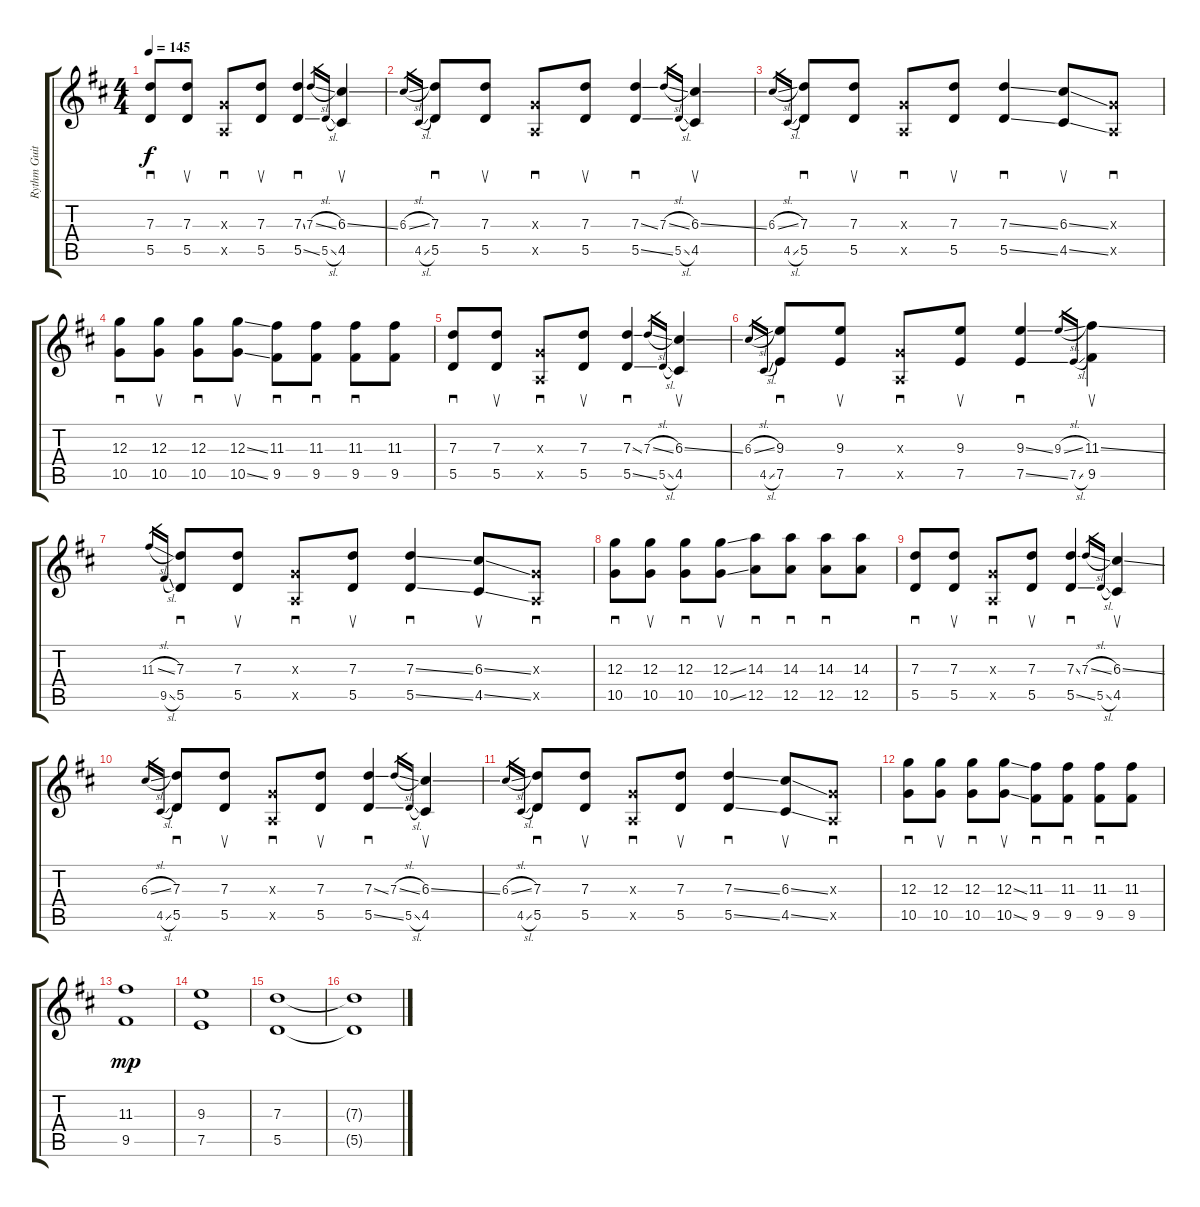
\track ("Rythm Guitar" "Rythm Guit") {instrument distortionguitar}
\staff {score tabs}
\tuning (E4 B3 G3 D3 A2 D2) {hide}
\ts (4 4)
\tempo 145
\clef g2
\ks d
(7.3 5.5).8{sd dy f} (7.3 5.5).8{su} (0.3{x} 0.5{x}).8{sd} (7.3 5.5).8{su} (7.3{ss} 5.5{ss}).4{sd} 7.3{sl}.16{gr} 5.5{sl}.16{gr} (6.3{ss} 4.5).4{su} |
6.3{sl}.16{gr} 4.5{sl}.16{gr} (7.3 5.5).8{sd} (7.3 5.5).8{su} (0.3{x} 0.5{x}).8{sd} (7.3 5.5).8{su} (7.3{ss} 5.5{ss}).4{sd} 7.3{sl}.16{gr} 5.5{sl}.16{gr} (6.3{ss} 4.5).4{su} |
6.3{sl}.16{gr} 4.5{sl}.16{gr} (7.3 5.5).8{sd} (7.3 5.5).8{su} (0.3{x} 0.5{x}).8{sd} (7.3 5.5).8{su} (7.3{ss} 5.5{ss}).4{sd} (6.3{ss} 4.5{ss}).8{su} (0.3{x} 0.5{x}).8{sd} |
(12.3 10.5).8{sd} (12.3 10.5).8{su} (12.3 10.5).8{sd} (12.3{ss} 10.5{ss}).8{su} (11.3 9.5).8{sd} (11.3 9.5).8{sd} (11.3 9.5).8{sd} (11.3 9.5).8 |
(7.3 5.5).8{sd} (7.3 5.5).8{su} (0.3{x} 0.5{x}).8{sd} (7.3 5.5).8{su} (7.3{ss} 5.5{ss}).4{sd} 7.3{sl}.16{gr} 5.5{sl}.16{gr} (6.3{ss} 4.5).4{su} |
6.3{sl}.16{gr} 4.5{sl}.16{gr} (9.3 7.5).8{sd} (9.3 7.5).8{su} (0.3{x} 0.5{x}).8{sd} (9.3 7.5).8{su} (9.3{ss} 7.5{ss}).4{sd} 9.3{sl}.16{gr} 7.5{sl}.16{gr} (11.3{ss} 9.5).4{su} |
11.3{sl}.16{gr} 9.5{sl}.16{gr} (7.3 5.5).8{sd} (7.3 5.5).8{su} (0.3{x} 0.5{x}).8{sd} (7.3 5.5).8{su} (7.3{ss} 5.5{ss}).4{sd} (6.3{ss} 4.5{ss}).8{su} (0.3{x} 0.5{x}).8{sd} |
(12.3 10.5).8{sd} (12.3 10.5).8{su} (12.3 10.5).8{sd} (12.3{ss} 10.5{ss}).8{su} (14.3 12.5).8{sd} (14.3 12.5).8{sd} (14.3 12.5).8{sd} (14.3 12.5).8 |
(7.3 5.5).8{sd} (7.3 5.5).8{su} (0.3{x} 0.5{x}).8{sd} (7.3 5.5).8{su} (7.3{ss} 5.5{ss}).4{sd} 7.3{sl}.16{gr} 5.5{sl}.16{gr} (6.3{ss} 4.5).4{su} |
6.3{sl}.16{gr} 4.5{sl}.16{gr} (7.3 5.5).8{sd} (7.3 5.5).8{su} (0.3{x} 0.5{x}).8{sd} (7.3 5.5).8{su} (7.3{ss} 5.5{ss}).4{sd} 7.3{sl}.16{gr} 5.5{sl}.16{gr} (6.3{ss} 4.5).4{su} |
6.3{sl}.16{gr} 4.5{sl}.16{gr} (7.3 5.5).8{sd} (7.3 5.5).8{su} (0.3{x} 0.5{x}).8{sd} (7.3 5.5).8{su} (7.3{ss} 5.5{ss}).4{sd} (6.3{ss} 4.5{ss}).8{su} (0.3{x} 0.5{x}).8{sd} |
(12.3 10.5).8{sd} (12.3 10.5).8{su} (12.3 10.5).8{sd} (12.3{ss} 10.5{ss}).8{su} (11.3 9.5).8{sd} (11.3 9.5).8{sd} (11.3 9.5).8{sd} (11.3 9.5).8 |
(11.3 9.5).1{dy mp} |
(9.3 7.5).1 |
(7.3 5.5).1 |
(7.3{t} 5.5{t}).1
